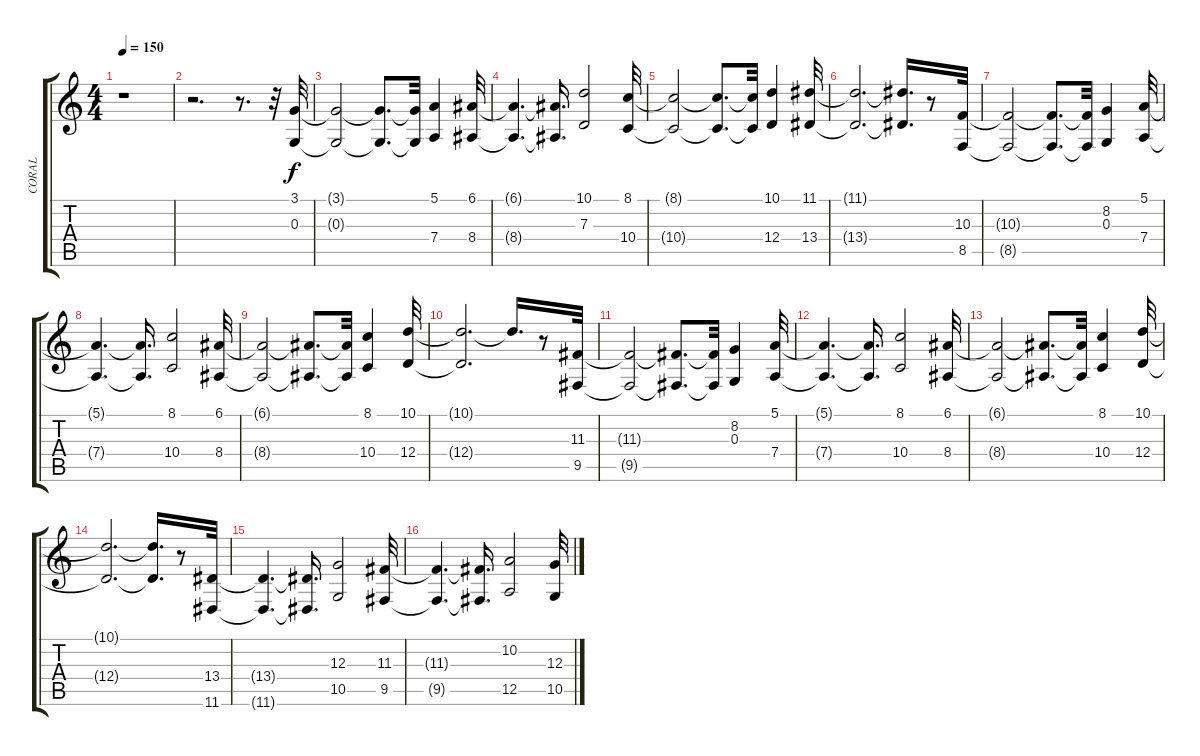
\track ("CORAL" "CORAL") {instrument choiraahs}
\staff {score tabs}
\tuning (E4 B3 G3 D3 A2 E2) {hide}
\ts (4 4)
\tempo 150
\clef g2
\ks c
r.1{dy f} |
r.2{d} r.8{d} r.32 (3.1 0.3).32 |
(3.1{t} 0.3{t}).2 (3.1{t} 0.3{t}).8{d} (3.1{t} 0.3{t}).32 (5.1 7.4).4 (6.1 8.4).32 |
(6.1{t} 8.4{t}).4{d} (6.1{t} 8.4{t}).16{d} (10.1 7.3).2 (8.1 10.4).32 |
(8.1{t} 10.4{t}).2 (8.1{t} 10.4{t}).8{d} (8.1{t} 10.4{t}).32 (10.1 12.4).4 (11.1 13.4).32 |
(11.1{t} 13.4{t}).2{d} (11.1{t} 13.4{t}).16{d} r.8 (10.3 8.5).32 |
(10.3{t} 8.5{t}).2 (10.3{t} 8.5{t}).8{d} (10.3{t} 8.5{t}).32 (8.2 0.3).4 (5.1 7.4).32 |
(5.1{t} 7.4{t}).4{d} (5.1{t} 7.4{t}).16{d} (8.1 10.4).2 (6.1 8.4).32 |
(6.1{t} 8.4{t}).2 (6.1{t} 8.4{t}).8{d} (6.1{t} 8.4{t}).32 (8.1 10.4).4 (10.1 12.4).32 |
(10.1{t} 12.4{t}).2{d} 10.1{t}.16{d} r.8 (11.3 9.5).32 |
(11.3{t} 9.5{t}).2 (11.3{t} 9.5{t}).8{d} (11.3{t} 9.5{t}).32 (8.2 0.3).4 (5.1 7.4).32 |
(5.1{t} 7.4{t}).4{d} (5.1{t} 7.4{t}).16{d} (8.1 10.4).2 (6.1 8.4).32 |
(6.1{t} 8.4{t}).2 (6.1{t} 8.4{t}).8{d} (6.1{t} 8.4{t}).32 (8.1 10.4).4 (10.1 12.4).32 |
(10.1{t} 12.4{t}).2{d} (10.1{t} 12.4{t}).16{d} r.8 (13.4 11.6).32 |
(13.4{t} 11.6{t}).4{d} (13.4{t} 11.6{t}).16{d} (12.3 10.5).2 (11.3 9.5).32 |
(11.3{t} 9.5{t}).4{d} (11.3{t} 9.5{t}).16{d} (10.2 12.5).2 (12.3 10.5).32
